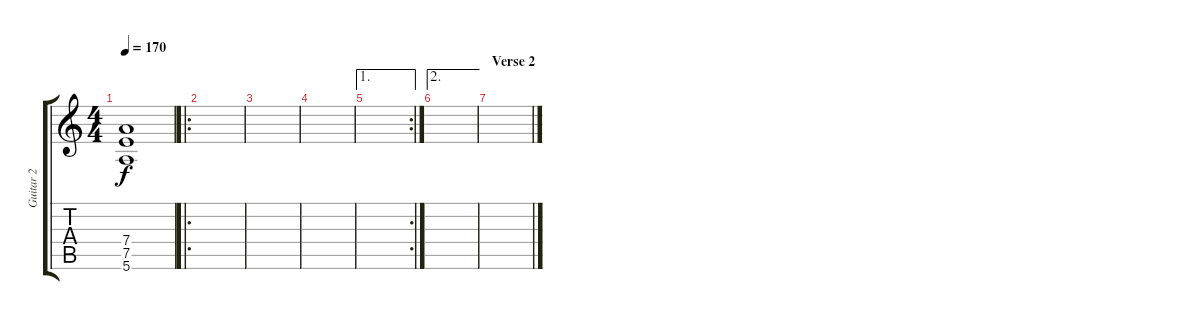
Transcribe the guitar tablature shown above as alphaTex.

\track ("Guitar 2" "Guitar 2") {instrument acousticguitarnylon}
\staff {score tabs}
\tuning (E4 B3 G3 D3 A2 E2) {hide}
\ts (4 4)
\tempo 170
\clef g2
\ks c
(7.4{t} 7.5{t} 5.6{t}).1{dy f} |
\ro
\section ("" "")
|
|
|
\ae 1
\rc 2
|
\ae 2
|
\section ("" "Verse 2")
